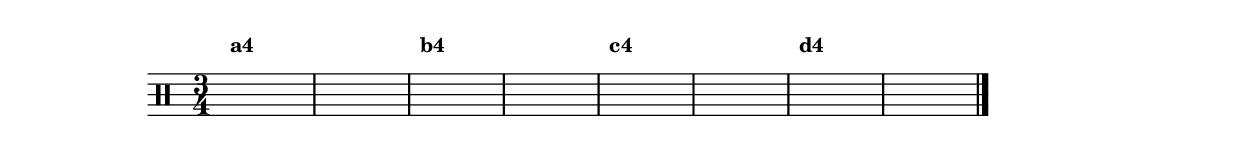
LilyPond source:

%-*- coding: utf-8 -*-

\version "2.14.2"

%\header {title = "variacoes sobre bambalalao - variacao 4"}

\drums {

\override Staff.TimeSignature #'style = #'()
\time 3/4 

\context DrumVoice = "1" { }
\context DrumVoice = "2" {  }

<<
{
\hideNotes
sn4^\markup {\small \bold {"a4"}} sn2 
sn4 sn2 
sn4^\markup {\small \bold {"b4"}} sn2
sn4 sn2 
sn4^\markup {\small \bold {"c4"}} sn2
sn4 sn2 
sn4^\markup {\small \bold {"d4"}} sn2
sn4 sn2   
}
\\{
\hideNotes
bd2 bd4
bd2 bd4
bd2 bd4
bd2 bd4
bd2 bd4
bd2 bd4
bd2 bd4
bd2 bd4

  }
>>


\bar "|."

}

